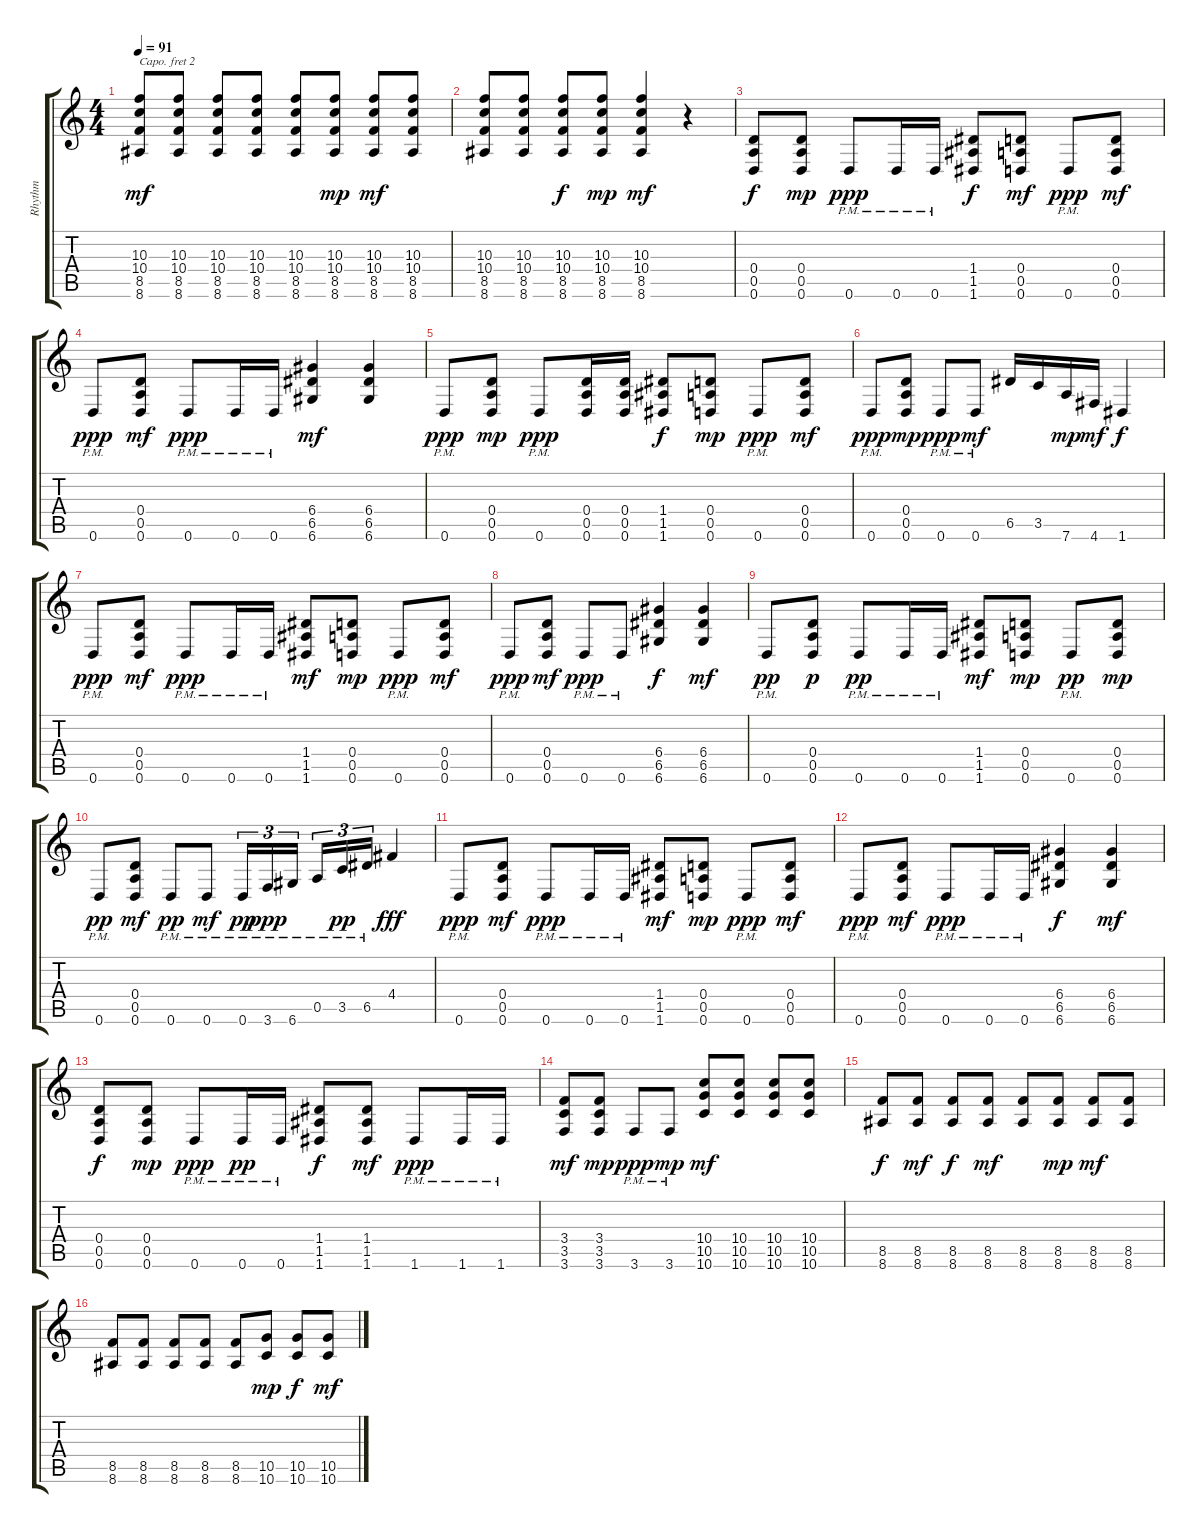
\track ("Rhythm" "Rhythm") {instrument distortionguitar}
\staff {score tabs}
\capo 2
\tuning (D4 A3 F3 C3 G2 C2) {hide}
\ts (4 4)
\tempo 91
\clef g2
\ks c
(10.3 10.4 8.5 8.6).8{dy mf} (10.3 10.4 8.5 8.6).8 (10.3 10.4 8.5 8.6).8 (10.3 10.4 8.5 8.6).8 (10.3 10.4 8.5 8.6).8 (10.3 10.4 8.5 8.6).8{dy mp} (10.3 10.4 8.5 8.6).8{dy mf} (10.3 10.4 8.5 8.6).8 |
(10.3 10.4 8.5 8.6).8 (10.3 10.4 8.5 8.6).8 (10.3 10.4 8.5 8.6).8{dy f} (10.3 10.4 8.5 8.6).8{dy mp} (10.3 10.4 8.5 8.6).4{dy mf} r.4 |
(0.4 0.5 0.6).8{dy f} (0.4 0.5 0.6).8{dy mp} 0.6{pm}.8{dy ppp} 0.6{pm}.16 0.6{pm}.16 (1.4 1.5 1.6).8{dy f} (0.4 0.5 0.6).8{dy mf} 0.6{pm}.8{dy ppp} (0.4 0.5 0.6).8{dy mf} |
0.6{pm}.8{dy ppp} (0.4 0.5 0.6).8{dy mf} 0.6{pm}.8{dy ppp} 0.6{pm}.16 0.6{pm}.16 (6.4 6.5 6.6).4{dy mf} (6.4 6.5 6.6).4 |
0.6{pm}.8{dy ppp} (0.4 0.5 0.6).8{dy mp} 0.6{pm}.8{dy ppp} (0.4 0.5 0.6).16 (0.4 0.5 0.6).16 (1.4 1.5 1.6).8{dy f} (0.4 0.5 0.6).8{dy mp} 0.6{pm}.8{dy ppp} (0.4 0.5 0.6).8{dy mf} |
0.6{pm}.8{dy ppp} (0.4 0.5 0.6).8{dy mp} 0.6{pm}.8{dy ppp} 0.6{pm}.8{dy mf} 6.5.16 3.5.16 7.6.16{dy mp} 4.6.16{dy mf} 1.6.4{dy f} |
0.6{pm}.8{dy ppp} (0.4 0.5 0.6).8{dy mf} 0.6{pm}.8{dy ppp} 0.6{pm}.16 0.6{pm}.16 (1.4 1.5 1.6).8{dy mf} (0.4 0.5 0.6).8{dy mp} 0.6{pm}.8{dy ppp} (0.4 0.5 0.6).8{dy mf} |
0.6{pm}.8{dy ppp} (0.4 0.5 0.6).8{dy mf} 0.6{pm}.8{dy ppp} 0.6{pm}.8 (6.4 6.5 6.6).4{dy f} (6.4 6.5 6.6).4{dy mf} |
0.6{pm}.8{dy pp} (0.4 0.5 0.6).8{dy p} 0.6{pm}.8{dy pp} 0.6{pm}.16 0.6{pm}.16 (1.4 1.5 1.6).8{dy mf} (0.4 0.5 0.6).8{dy mp} 0.6{pm}.8{dy pp} (0.4 0.5 0.6).8{dy mp} |
0.6{pm}.8{dy pp} (0.4 0.5 0.6).8{dy mf} 0.6{pm}.8{dy pp} 0.6{pm}.8{dy mf} 0.6{pm}.16{tu (3 2) dy pp} 3.6{pm}.16{tu (3 2) dy ppp} 6.6{pm}.16{tu (3 2)} 0.5{pm}.16{tu (3 2)} 3.5{pm}.16{tu (3 2) dy pp} 6.5{pm}.16{tu (3 2)} 4.4.4{dy fff} |
0.6{pm}.8{dy ppp} (0.4 0.5 0.6).8{dy mf} 0.6{pm}.8{dy ppp} 0.6{pm}.16 0.6{pm}.16 (1.4 1.5 1.6).8{dy mf} (0.4 0.5 0.6).8{dy mp} 0.6{pm}.8{dy ppp} (0.4 0.5 0.6).8{dy mf} |
0.6{pm}.8{dy ppp} (0.4 0.5 0.6).8{dy mf} 0.6{pm}.8{dy ppp} 0.6{pm}.16 0.6{pm}.16 (6.4 6.5 6.6).4{dy f} (6.4 6.5 6.6).4{dy mf} |
(0.4 0.5 0.6).8{dy f} (0.4 0.5 0.6).8{dy mp} 0.6{pm}.8{dy ppp} 0.6{pm}.16{dy pp} 0.6{pm}.16 (1.4 1.5 1.6).8{dy f} (1.4 1.5 1.6).8{dy mf} 1.6{pm}.8{dy ppp} 1.6{pm}.16 1.6{pm}.16 |
(3.4 3.5 3.6).8{dy mf} (3.4 3.5 3.6).8{dy mp} 3.6{pm}.8{dy ppp} 3.6{pm}.8{dy mp} (10.4 10.5 10.6).8{dy mf} (10.4 10.5 10.6).8 (10.4 10.5 10.6).8 (10.4 10.5 10.6).8 |
(8.5 8.6).8{dy f} (8.5 8.6).8{dy mf} (8.5 8.6).8{dy f} (8.5 8.6).8{dy mf} (8.5 8.6).8 (8.5 8.6).8{dy mp} (8.5 8.6).8{dy mf} (8.5 8.6).8 |
(8.5 8.6).8 (8.5 8.6).8 (8.5 8.6).8 (8.5 8.6).8 (8.5 8.6).8 (10.5 10.6).8{dy mp} (10.5 10.6).8{dy f} (10.5 10.6).8{dy mf}
